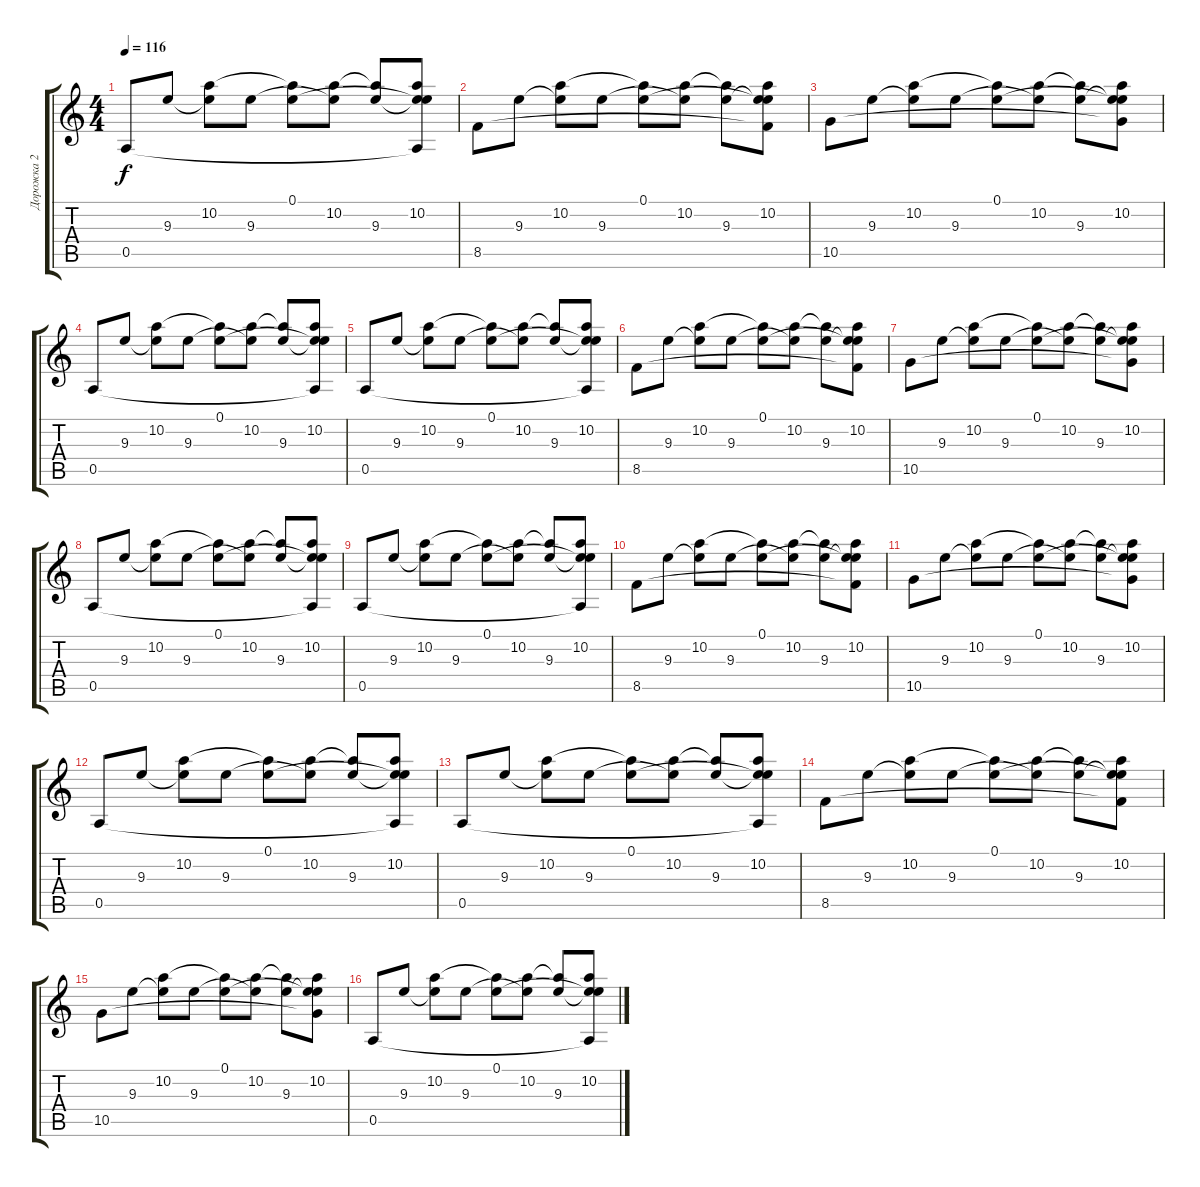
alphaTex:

\track ("Дорожка 2" "Дорожка 2") {instrument acousticguitarsteel}
\staff {score tabs}
\tuning (E4 B3 G3 D3 A2 E2) {hide}
\ts (4 4)
\tempo 116
\clef g2
\ks c
0.5.8{dy f} 9.3.8 (10.2 9.3{t}).8 9.3.8 (0.1 10.2{t}).8 (10.2 9.3{t}).8 (10.2{t} 9.3).8 (0.1{t} 10.2 9.3{t} 0.5{t}).8 |
8.5.8 9.3.8 (10.2 9.3{t}).8 9.3.8 (0.1 10.2{t}).8 (10.2 9.3{t}).8 (10.2{t} 9.3).8 (0.1{t} 10.2 9.3{t} 8.5{t}).8 |
10.5.8 9.3.8 (10.2 9.3{t}).8 9.3.8 (0.1 10.2{t}).8 (10.2 9.3{t}).8 (10.2{t} 9.3).8 (0.1{t} 10.2 9.3{t} 10.5{t}).8 |
0.5.8 9.3.8 (10.2 9.3{t}).8 9.3.8 (0.1 10.2{t}).8 (10.2 9.3{t}).8 (10.2{t} 9.3).8 (0.1{t} 10.2 9.3{t} 0.5{t}).8 |
0.5.8 9.3.8 (10.2 9.3{t}).8 9.3.8 (0.1 10.2{t}).8 (10.2 9.3{t}).8 (10.2{t} 9.3).8 (0.1{t} 10.2 9.3{t} 0.5{t}).8 |
8.5.8 9.3.8 (10.2 9.3{t}).8 9.3.8 (0.1 10.2{t}).8 (10.2 9.3{t}).8 (10.2{t} 9.3).8 (0.1{t} 10.2 9.3{t} 8.5{t}).8 |
10.5.8 9.3.8 (10.2 9.3{t}).8 9.3.8 (0.1 10.2{t}).8 (10.2 9.3{t}).8 (10.2{t} 9.3).8 (0.1{t} 10.2 9.3{t} 10.5{t}).8 |
0.5.8 9.3.8 (10.2 9.3{t}).8 9.3.8 (0.1 10.2{t}).8 (10.2 9.3{t}).8 (10.2{t} 9.3).8 (0.1{t} 10.2 9.3{t} 0.5{t}).8 |
0.5.8 9.3.8 (10.2 9.3{t}).8 9.3.8 (0.1 10.2{t}).8 (10.2 9.3{t}).8 (10.2{t} 9.3).8 (0.1{t} 10.2 9.3{t} 0.5{t}).8 |
8.5.8 9.3.8 (10.2 9.3{t}).8 9.3.8 (0.1 10.2{t}).8 (10.2 9.3{t}).8 (10.2{t} 9.3).8 (0.1{t} 10.2 9.3{t} 8.5{t}).8 |
10.5.8 9.3.8 (10.2 9.3{t}).8 9.3.8 (0.1 10.2{t}).8 (10.2 9.3{t}).8 (10.2{t} 9.3).8 (0.1{t} 10.2 9.3{t} 10.5{t}).8 |
0.5.8 9.3.8 (10.2 9.3{t}).8 9.3.8 (0.1 10.2{t}).8 (10.2 9.3{t}).8 (10.2{t} 9.3).8 (0.1{t} 10.2 9.3{t} 0.5{t}).8 |
0.5.8 9.3.8 (10.2 9.3{t}).8 9.3.8 (0.1 10.2{t}).8 (10.2 9.3{t}).8 (10.2{t} 9.3).8 (0.1{t} 10.2 9.3{t} 0.5{t}).8 |
8.5.8 9.3.8 (10.2 9.3{t}).8 9.3.8 (0.1 10.2{t}).8 (10.2 9.3{t}).8 (10.2{t} 9.3).8 (0.1{t} 10.2 9.3{t} 8.5{t}).8 |
10.5.8 9.3.8 (10.2 9.3{t}).8 9.3.8 (0.1 10.2{t}).8 (10.2 9.3{t}).8 (10.2{t} 9.3).8 (0.1{t} 10.2 9.3{t} 10.5{t}).8 |
0.5.8 9.3.8 (10.2 9.3{t}).8 9.3.8 (0.1 10.2{t}).8 (10.2 9.3{t}).8 (10.2{t} 9.3).8 (0.1{t} 10.2 9.3{t} 0.5{t}).8
